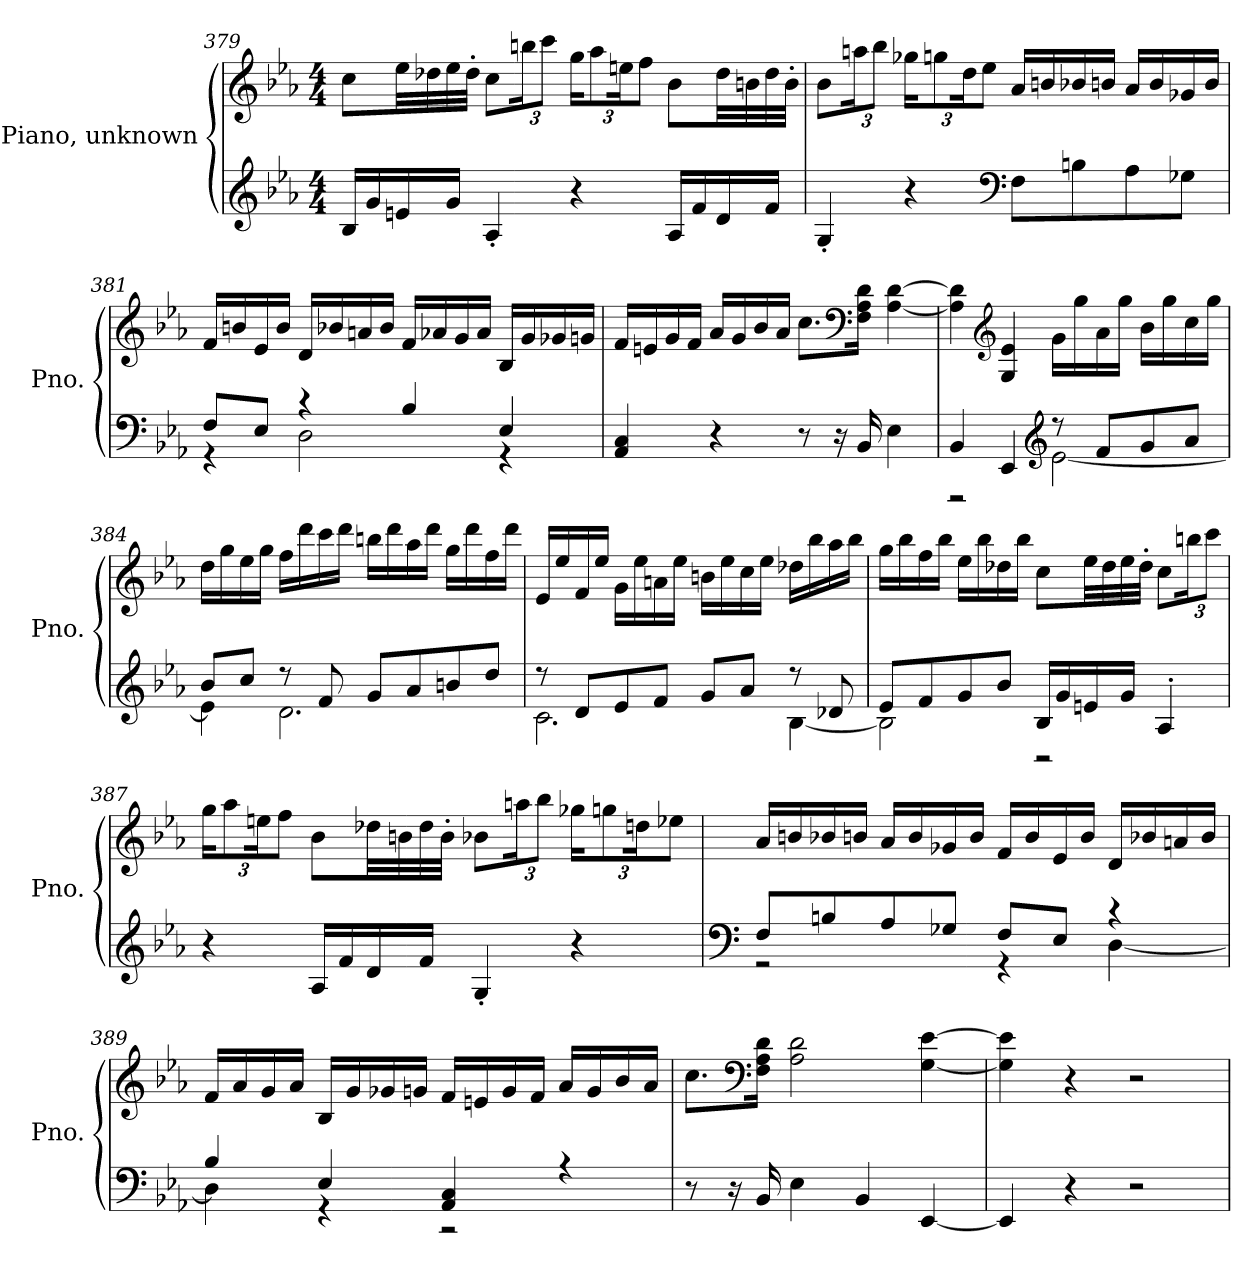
**kern	**kern
*part1	*part1
*staff2	*staff1
*I"Piano, unknown	*
*I'Pno.	*
*clefG2	*clefG2
*k[b-e-a-]	*k[b-e-a-]
*M4/4	*M4/4
=379	=379
16B-/LL	8cc\L
16g/	.
16en/	32ee-\LL
.	32dd-X\
16g/JJ	32ee-\
.	32dd-'\JJJ
4A-'/	8cc\L
*	*Xbrackettup
.	24bbn\K
.	12ccc\J
4r	24gg\KL
.	12aa-\
.	24een\K
.	12ff\J
16A-/LL	8b-\L
16f/	.
16d/	32dd-\LL
.	32bn\
16f/JJ	32dd-\
.	32b'\JJJ
!!LO:LB:g=z
=380	=380
4G'/	8b-\L
.	24aan\K
.	12bb-\J
4r	24gg-X\KL
.	12ggn\
.	24dd\K
.	12ee-\J
*clefF4	*
8F\L	16a-/LL
.	16bn/
8Bn\	16b-X/
.	16bn/JJ
8A-\	16a-/LL
.	16b/
8G-X\J	16g-X/
.	16b/JJ
=381	=381
*^	*
8F/L	4r	16f/LL
.	.	16bn/
8E-/J	.	16e-/
.	.	16b/JJ
4r	2D\	16d/LL
.	.	16b-X/
.	.	16an/
.	.	16b-/JJ
4B-/	.	16f/LL
.	.	16a-X/
.	.	16g/
.	.	16a-/JJ
4E-/	4r	16B-/LL
.	.	16g/
.	.	16g-X/
.	.	16gn/JJ
*v	*v	*
!!LO:LB:g=z
=382	=382
4AA-/ 4C/	16f/LL
.	16en/
.	16g/
.	16f/JJ
4r	16a-/LL
.	16g/
.	16b-/
.	16a-/JJ
8r	8.cc\L
16r	.
*	*clefF4
16BB-/	16F\ 16A-\ 16d\Jk
4E-\	[4A-\ [4d\
=383	=383
*^	*
4BB-/	2r	4A-\] 4d\]
*	*	*clefG2
4EE-/	.	4G/ 4e-/
*clefG2	*	*
8r	[2e-\	16g\LL
.	.	16gg\
8f/L	.	16a-\
.	.	16gg\JJ
8g/	.	16b-\LL
.	.	16gg\
8a-/J	.	16cc\
.	.	16gg\JJ
!!LO:PB:g=z
=384	=384	=384
8b-/L	4e-\]	16dd\LL
.	.	16gg\
8cc/J	.	16ee-\
.	.	16gg\JJ
8r	2.d\	16ff\LL
.	.	16ddd\
8f/	.	16ccc\
.	.	16ddd\JJ
8g/L	.	16bbn\LL
.	.	16ddd\
8a-/	.	16aa-\
.	.	16ddd\JJ
8bn/	.	16gg\LL
.	.	16ddd\
8dd/J	.	16ff\
.	.	16ddd\JJ
=385	=385	=385
8r	2.c\	16e-/LL
.	.	16ee-/
8d/L	.	16f/
.	.	16ee-/JJ
8e-/	.	16g\LL
.	.	16ee-\
8f/J	.	16an\
.	.	16ee-\JJ
8g/L	.	16bn\LL
.	.	16ee-\
8a-/J	.	16cc\
.	.	16ee-\JJ
8r	[4B-\	16dd-X\LL
.	.	16bb-\
8d-X/	.	16aa-\
.	.	16bb-\JJ
!!LO:LB:g=z
=386	=386	=386
8e-/L	2B-\]	16gg\LL
.	.	16bb-\
8f/	.	16ff\
.	.	16bb-\JJ
8g/	.	16ee-\LL
.	.	16bb-\
8b-/J	.	16dd-X\
.	.	16bb-\JJ
16B-/LL	2r	8cc\L
16g/	.	.
16en/	.	32ee-\LL
.	.	32dd-\
16g/JJ	.	32ee-\
.	.	32dd-'\JJJ
4A-'/	.	8cc\L
.	.	24bbn\K
.	.	12ccc\J
*v	*v	*
=387	=387
4r	24gg\KL
.	12aa-\
.	24een\K
.	12ff\J
16A-/LL	8b-\L
16f/	.
16d/	32dd-X\LL
.	32bn\
16f/JJ	32dd-\
.	32b'\JJJ
4G'/	8b-X\L
.	24aan\K
.	12bb-\J
4r	24gg-X\KL
.	12ggn\
.	24ddn\K
.	12ee-X\J
!!LO:LB:g=z
=388	=388
*clefF4	*
*^	*
8F/L	2r	16a-/LL
.	.	16bn/
8Bn/	.	16b-X/
.	.	16bn/JJ
8A-/	.	16a-/LL
.	.	16b/
8G-X/J	.	16g-X/
.	.	16b/JJ
8F/L	4r	16f/LL
.	.	16b/
8E-/J	.	16e-/
.	.	16b/JJ
4r	[4D\	16d/LL
.	.	16b-X/
.	.	16an/
.	.	16b-/JJ
=389	=389	=389
4B-/	4D\]	16f/LL
.	.	16a-/
.	.	16g/
.	.	16a-/JJ
4E-/	4r	16B-/LL
.	.	16g/
.	.	16g-X/
.	.	16gn/JJ
4AA-/ 4C/	2r	16f/LL
.	.	16en/
.	.	16g/
.	.	16f/JJ
4r	.	16a-/LL
.	.	16g/
.	.	16b-/
.	.	16a-/JJ
*v	*v	*
!!LO:LB:g=z
=390	=390
8r	8.cc\L
16r	.
*	*clefF4
16BB-/	16F\ 16A-\ 16d\Jk
4E-\	2A-\ 2d\
4BB-/	.
[4EE-/	[4G\ [4e-\
=391	=391
4EE-/]	4G\] 4e-\]
4r	4r
2r	2r
=	=
*-	*-
